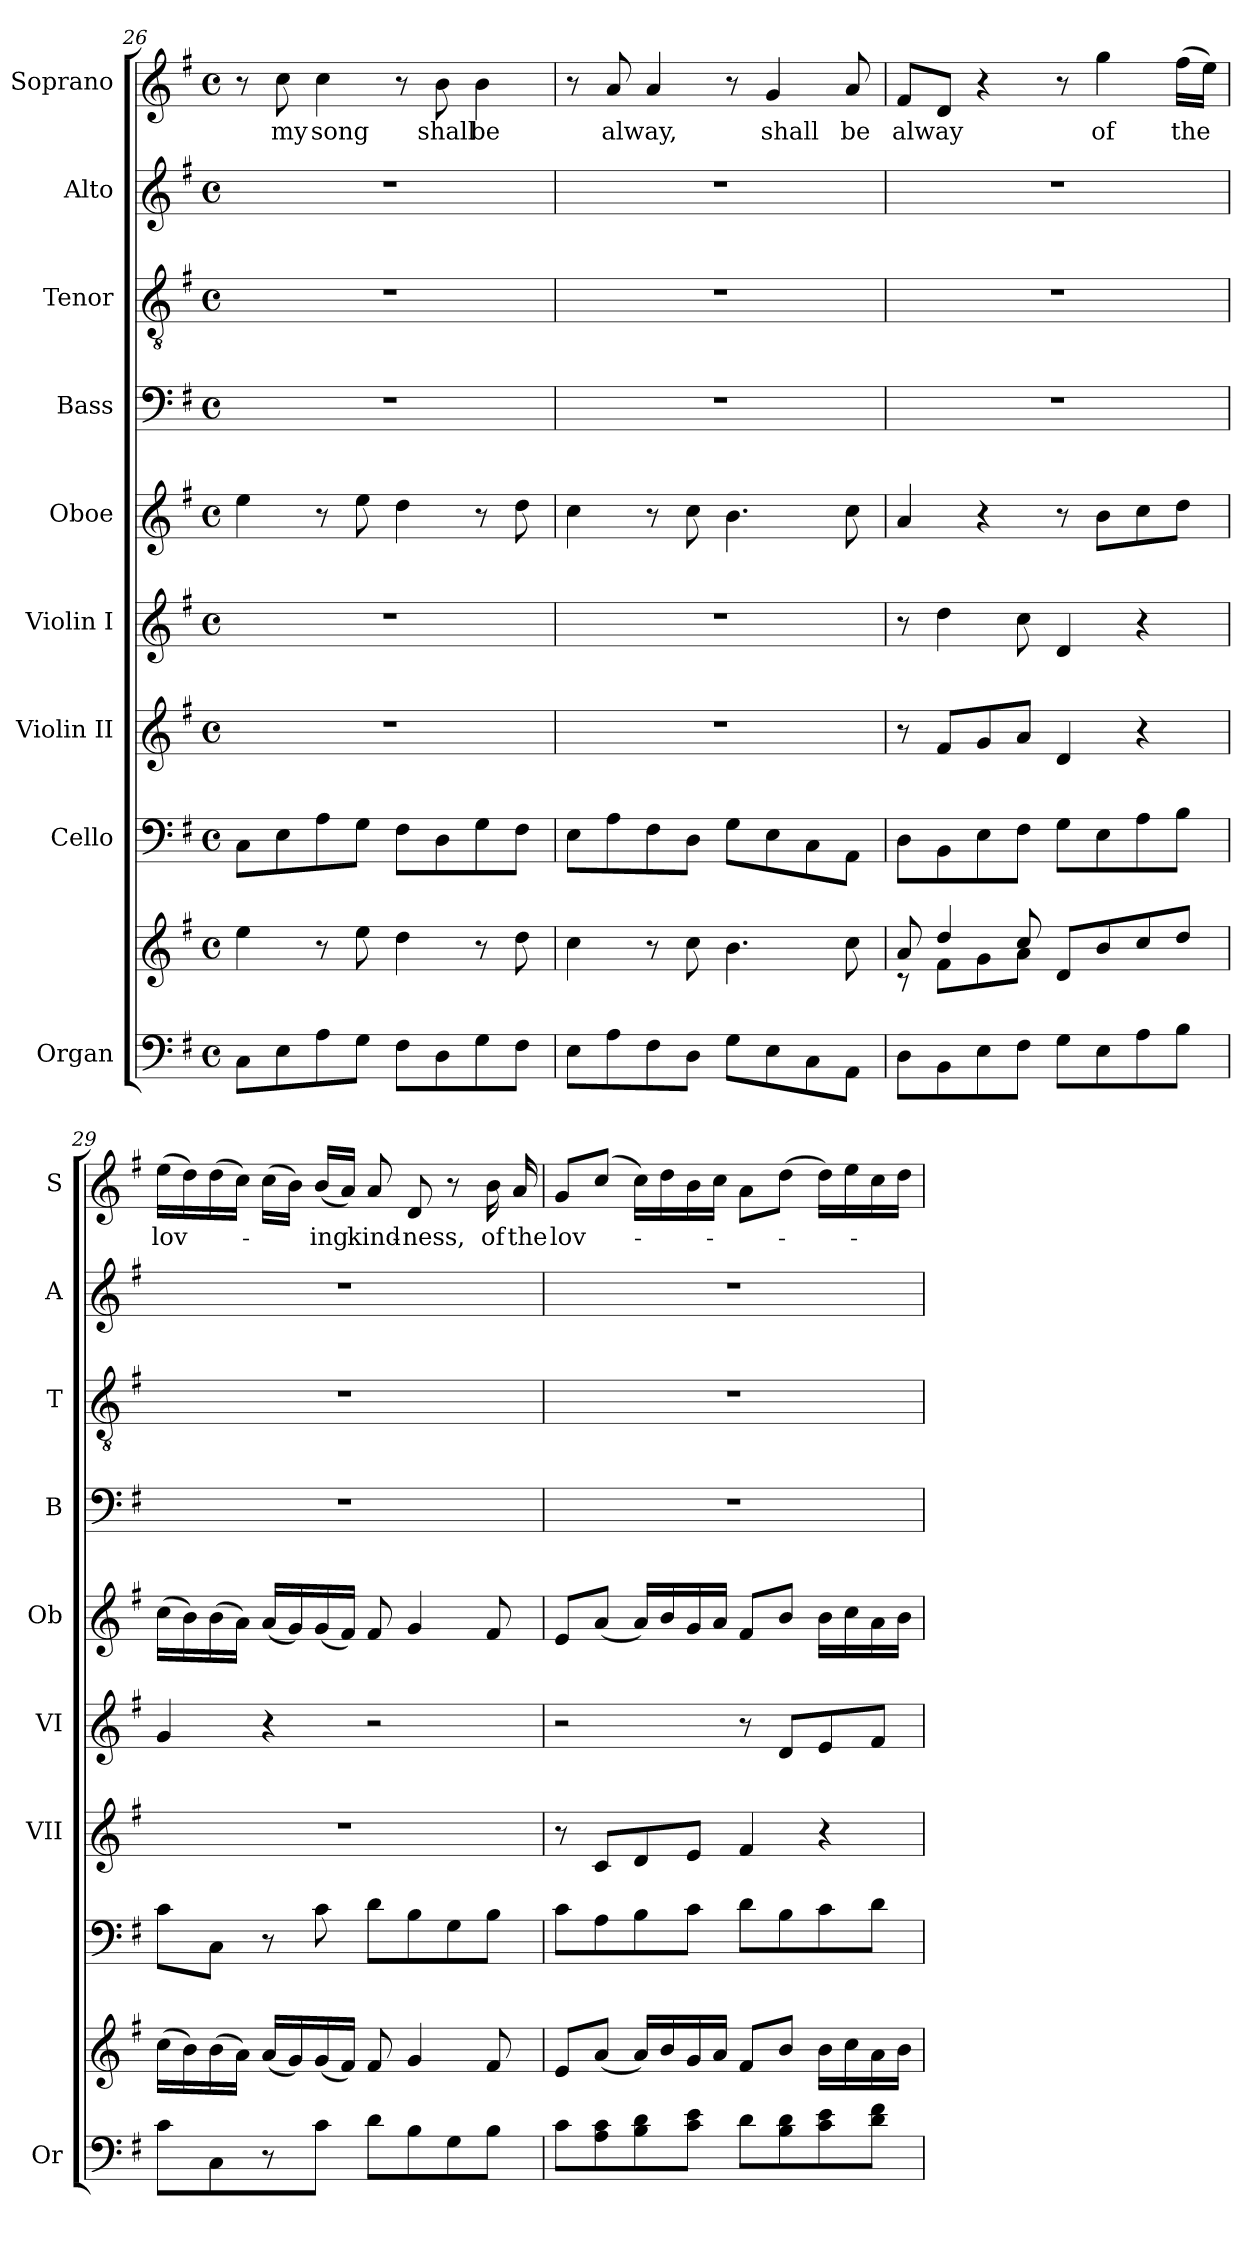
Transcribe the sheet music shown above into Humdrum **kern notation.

**kern	**kern	**kern	**kern	**kern	**kern	**kern	**kern	**kern	**kern	**text
*part9	*part9	*part8	*part7	*part6	*part5	*part4	*part3	*part2	*part1	*part1
*staff10	*staff9	*staff8	*staff7	*staff6	*staff5	*staff4	*staff3	*staff2	*staff1	*staff1
*I"Organ	*	*I"Cello	*I"Violin II	*I"Violin I	*I"Oboe	*I"Bass	*I"Tenor	*I"Alto	*I"Soprano	*
*I'Or	*	*	*I'VII	*I'VI	*I'Ob	*I'B	*I'T	*I'A	*I'S	*
*clefF4	*clefG2	*clefF4	*clefG2	*clefG2	*clefG2	*clefF4	*clefGv2	*clefG2	*clefG2	*
*k[f#]	*k[f#]	*k[f#]	*k[f#]	*k[f#]	*k[f#]	*k[f#]	*k[f#]	*k[f#]	*k[f#]	*
*G:	*G:	*G:	*G:	*G:	*G:	*G:	*G:	*G:	*G:	*
*M4/4	*M4/4	*M4/4	*M4/4	*M4/4	*M4/4	*M4/4	*M4/4	*M4/4	*M4/4	*
*met(c)	*met(c)	*met(c)	*met(c)	*met(c)	*met(c)	*met(c)	*met(c)	*met(c)	*met(c)	*
=26	=26	=26	=26	=26	=26	=26	=26	=26	=26	=26
8C\L	4ee\	8C\L	1r	1r	4ee\	1r	1r	1r	8r	.
8E\	.	8E\	.	.	.	.	.	.	8cc\	my
8A\	8r	8A\	.	.	8r	.	.	.	4cc\	song
8G\J	8ee\	8G\J	.	.	8ee\	.	.	.	.	.
8F#\L	4dd\	8F#\L	.	.	4dd\	.	.	.	8r	.
8D\	.	8D\	.	.	.	.	.	.	8b\	shall
8G\	8r	8G\	.	.	8r	.	.	.	4b\	be
8F#\J	8dd\	8F#\J	.	.	8dd\	.	.	.	.	.
=27	=27	=27	=27	=27	=27	=27	=27	=27	=27	=27
8E\L	4cc\	8E\L	1r	1r	4cc\	1r	1r	1r	8r	.
8A\	.	8A\	.	.	.	.	.	.	8a/	alway,
8F#\	8r	8F#\	.	.	8r	.	.	.	4a/	.
8D\J	8cc\	8D\J	.	.	8cc\	.	.	.	.	.
8G\L	4.b\	8G\L	.	.	4.b\	.	.	.	8r	.
8E\	.	8E\	.	.	.	.	.	.	4g/	shall
8C\	.	8C\	.	.	.	.	.	.	.	.
8AA\J	8cc\	8AA\J	.	.	8cc\	.	.	.	8a/	be
=28	=28	=28	=28	=28	=28	=28	=28	=28	=28	=28
*	*^	*	*	*	*	*	*	*	*	*
8D\L	8a/	8rc	8D\L	8r	8r	4a/	1r	1r	1r	8f#/L	alway
8BB\	4dd/	8f#\L	8BB\	8f#/L	4dd\	.	.	.	.	8d/J	.
8E\	.	8g\	8E\	8g/	.	4r	.	.	.	4r	.
8F#\J	8cc/	8a\J	8F#\J	8a/J	8cc\	.	.	.	.	.	.
8G\L	8d/L	2ryy	8G\L	4d/	4d/	8r	.	.	.	8r	.
8E\	8b/	.	8E\	.	.	8b\L	.	.	.	4gg\	of
8A\	8cc/	.	8A\	4r	4r	8cc\	.	.	.	.	.
8B\J	8dd/J	.	8B\J	.	.	8dd\J	.	.	.	(16ff#\LL	the
.	.	.	.	.	.	.	.	.	.	16ee\JJ)	.
*	*v	*v	*	*	*	*	*	*	*	*	*
!!LO:PB:g=z
=29	=29	=29	=29	=29	=29	=29	=29	=29	=29	=29
8c\L	(16cc\LL	8c\L	1r	4g/	(16cc\LL	1r	1r	1r	(16ee\LL	lov-
.	16b\)	.	.	.	16b\)	.	.	.	16dd\)	.
8C\	(16b\	8C\J	.	.	(16b\	.	.	.	(16dd\	.
.	16a\JJ)	.	.	.	16a\JJ)	.	.	.	16cc\JJ)	.
8r	(16a/LL	8r	.	4r	(16a/LL	.	.	.	(16cc\LL	.
.	16g/)	.	.	.	16g/)	.	.	.	16b\JJ)	.
8c\J	(16g/	8c\	.	.	(16g/	.	.	.	(16b/LL	-ing
.	16f#/JJ)	.	.	.	16f#/JJ)	.	.	.	16a/JJ)	.
8d\L	8f#/	8d\L	.	2r	8f#/	.	.	.	8a/	kind-
8B\	4g/	8B\	.	.	4g/	.	.	.	8d/	-ness,
8G\	.	8G\	.	.	.	.	.	.	8r	.
8B\J	8f#/	8B\J	.	.	8f#/	.	.	.	16b\	of
.	.	.	.	.	.	.	.	.	16a/	the
=30	=30	=30	=30	=30	=30	=30	=30	=30	=30	=30
8c\L	8e/L	8c\L	8r	2r	8e/L	1r	1r	1r	8g/L	lov-
8A\ 8c\	(8a/J	8A\	8c/L	.	(8a/J	.	.	.	(8cc/J	.
8B\ 8d\	16a/LL)	8B\	8d/	.	16a/LL)	.	.	.	16cc\LL)	.
.	16b/	.	.	.	16b/	.	.	.	16dd\	.
8c\ 8e\J	16g/	8c\J	8e/J	.	16g/	.	.	.	16b\	.
.	16a/JJ	.	.	.	16a/JJ	.	.	.	16cc\JJ	.
8d\L	8f#/L	8d\L	4f#/	8r	8f#/L	.	.	.	8a\L	.
8B\ 8d\	8b/J	8B\	.	8d/L	8b/J	.	.	.	(8dd\J	.
8c\ 8e\	16b\LL	8c\	4r	8e/	16b\LL	.	.	.	16dd\LL)	.
.	16cc\	.	.	.	16cc\	.	.	.	16ee\	.
8d\ 8f#\J	16a\	8d\J	.	8f#/J	16a\	.	.	.	16cc\	.
.	16b\JJ	.	.	.	16b\JJ	.	.	.	16dd\JJ	.
=	=	=	=	=	=	=	=	=	=	=
*-	*-	*-	*-	*-	*-	*-	*-	*-	*-	*-
